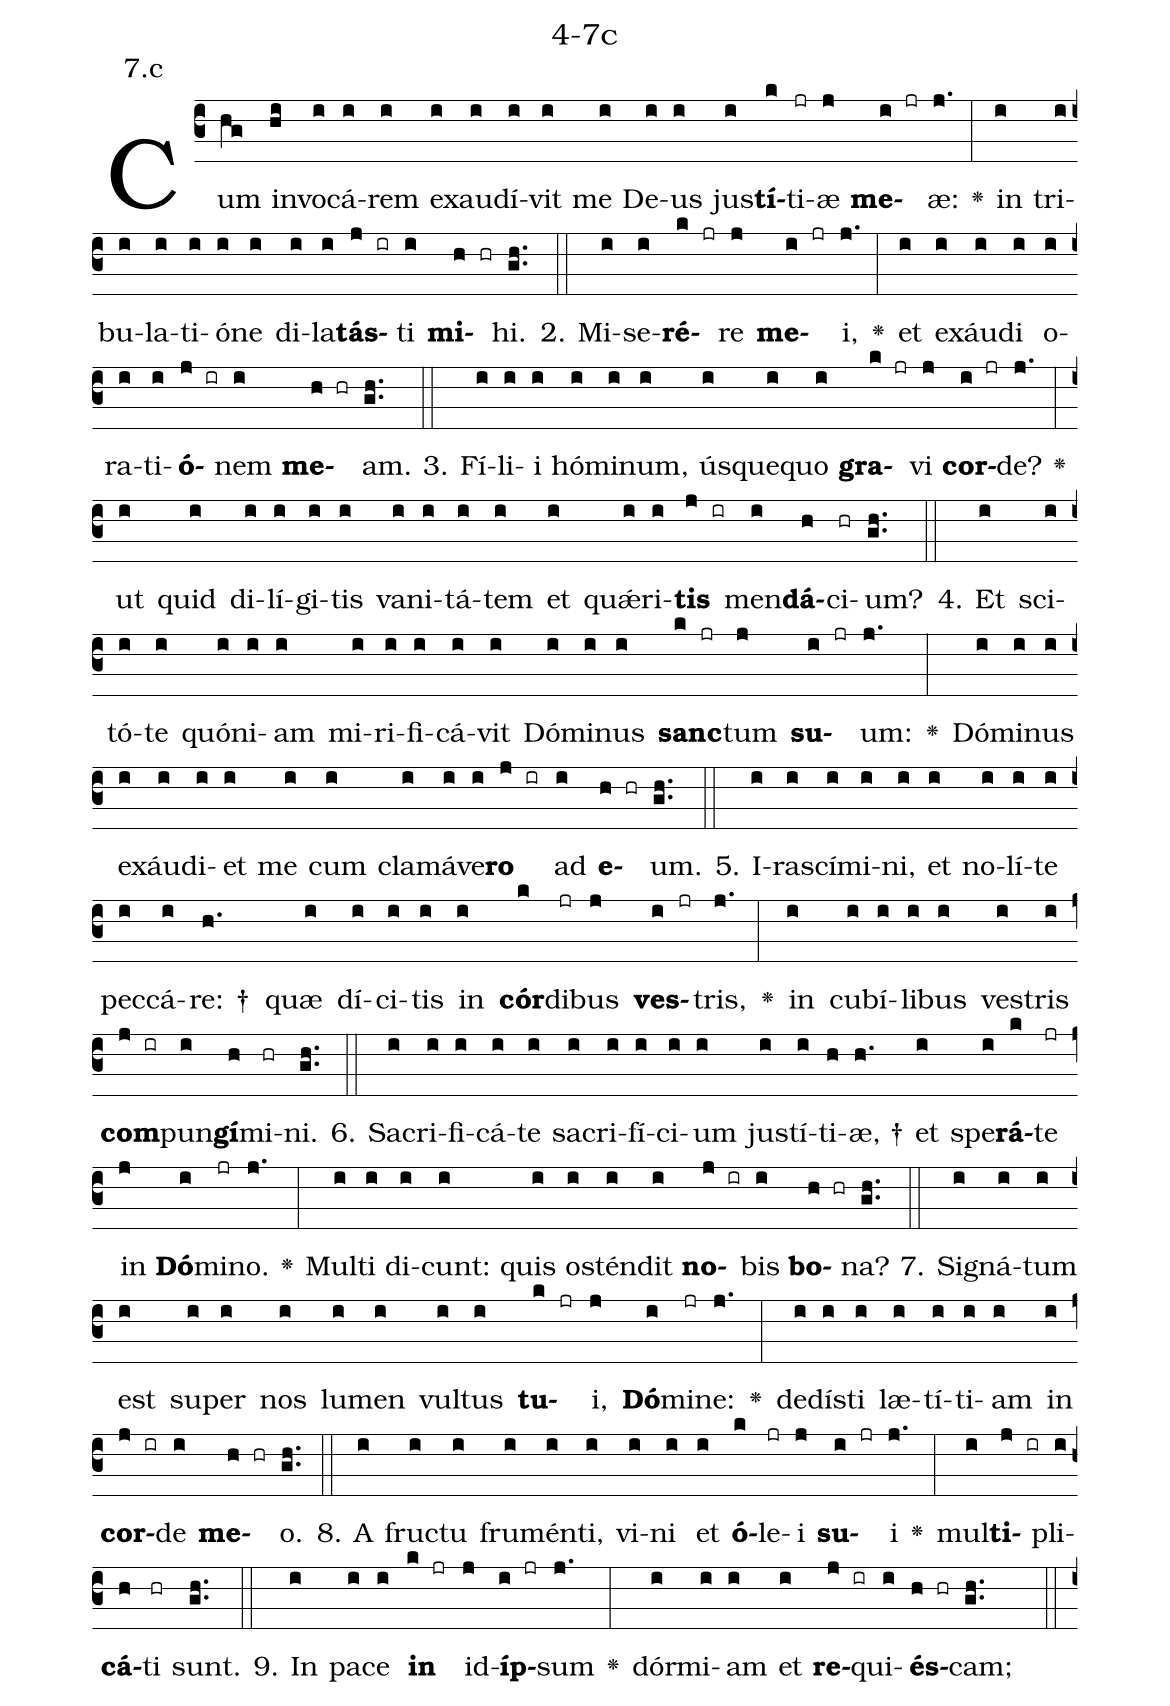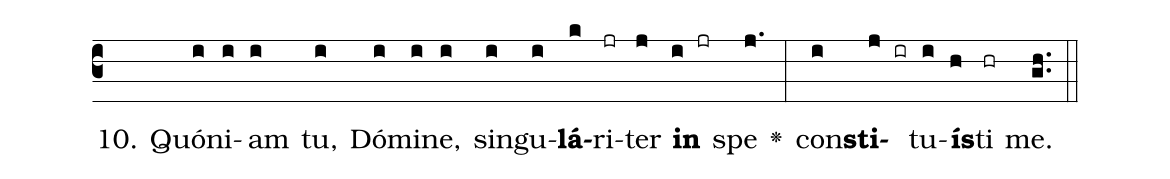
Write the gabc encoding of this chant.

name: 4-7c;
annotation: 7.c;
%%
(c3)Cum(hg) in(hi)vo(i)cá(i)rem(i) ex(i)au(i)dí(i)vit(i) me(i) De(i)us(i) jus(i)<b>tí</b>(k)ti(jr)æ(j) <b>me</b>(i jr)æ:(j.) <v>\greheightstar</v>(:) in(i) tri(i)bu(i)la(i)ti(i)ó(i)ne(i) di(i)la(i)<b>tás</b>(j ir)ti(i) <b>mi</b>(h hr)hi.(gh..) (::)
2. Mi(i)se(i)<b>ré</b>(k jr)re(j) <b>me</b>(i jr)i,(j.) <v>\greheightstar</v>(:) et(i) ex(i)áu(i)di(i) o(i)ra(i)ti(i)<b>ó</b>(j ir)nem(i) <b>me</b>(h hr)am.(gh..) (::)
3. Fí(i)li(i)i(i) hó(i)mi(i)num,(i) ús(i)que(i)quo(i) <b>gra</b>(k jr)vi(j) <b>cor</b>(i jr)de?(j.) <v>\greheightstar</v>(:) ut(i) quid(i) di(i)lí(i)gi(i)tis(i) va(i)ni(i)tá(i)tem(i) et(i) quǽ(i)ri(i)<b>tis</b>(j ir) men(i)<b>dá</b>(h)ci(hr)um?(gh..) (::)
4. Et(i) sci(i)tó(i)te(i) quón(i)i(i)am(i) mi(i)ri(i)fi(i)cá(i)vit(i) Dó(i)mi(i)nus(i) <b>sanc</b>(k jr)tum(j) <b>su</b>(i jr)um:(j.) <v>\greheightstar</v>(:) Dó(i)mi(i)nus(i) ex(i)áu(i)di(i)et(i) me(i) cum(i) cla(i)má(i)ve(i)<b>ro</b>(j ir) ad(i) <b>e</b>(h hr)um.(gh..) (::)
5. I(i)ra(i)scí(i)mi(i)ni,(i) et(i) no(i)lí(i)te(i) pec(i)cá(i)re: †(h.) quæ(i) dí(i)ci(i)tis(i) in(i) <b>cór</b>(k)di(jr)bus(j) <b>ves</b>(i jr)tris,(j.) <v>\greheightstar</v>(:) in(i) cu(i)bí(i)li(i)bus(i) ves(i)tris(i) <b>com</b>(j ir)pun(i)<b>gí</b>(h)mi(hr)ni.(gh..) (::)
6. Sa(i)cri(i)fi(i)cá(i)te(i) sa(i)cri(i)fí(i)ci(i)um(i) jus(i)tí(i)ti(h)æ, †(h.) et(i) spe(i)<b>rá</b>(k)te(jr) in(j) <b>Dó</b>(i)mi(jr)no.(j.) <v>\greheightstar</v>(:) Mul(i)ti(i) di(i)cunt:(i) quis(i) os(i)tén(i)dit(i) <b>no</b>(j ir)bis(i) <b>bo</b>(h hr)na?(gh..) (::)
7. Si(i)gná(i)tum(i) est(i) su(i)per(i) nos(i) lu(i)men(i) vul(i)tus(i) <b>tu</b>(k jr)i,(j) <b>Dó</b>(i)mi(jr)ne:(j.) <v>\greheightstar</v>(:) de(i)dís(i)ti(i) læ(i)tí(i)ti(i)am(i) in(i) <b>cor</b>(j ir)de(i) <b>me</b>(h hr)o.(gh..) (::)
8. A(i) fruc(i)tu(i) fru(i)mén(i)ti,(i) vi(i)ni(i) et(i) <b>ó</b>(k)le(jr)i(j) <b>su</b>(i jr)i(j.) <v>\greheightstar</v>(:) mul(i)<b>ti</b>(j ir)pli(i)<b>cá</b>(h)ti(hr) sunt.(gh..) (::)
9. In(i) pa(i)ce(i) <b>in</b>(k jr) id(j)<b>íp</b>(i jr)sum(j.) <v>\greheightstar</v>(:) dór(i)mi(i)am(i) et(i) <b>re</b>(j ir)qui(i)<b>és</b>(h hr)cam;(gh..) (::)
10. Quón(i)i(i)am(i) tu,(i) Dó(i)mi(i)ne,(i) sin(i)gu(i)<b>lá</b>(k)ri(jr)ter(j) <b>in</b>(i jr) spe(j.) <v>\greheightstar</v>(:) con(i)<b>sti</b>(j ir)tu(i)<b>ís</b>(h)ti(hr) me.(gh..) (::)
